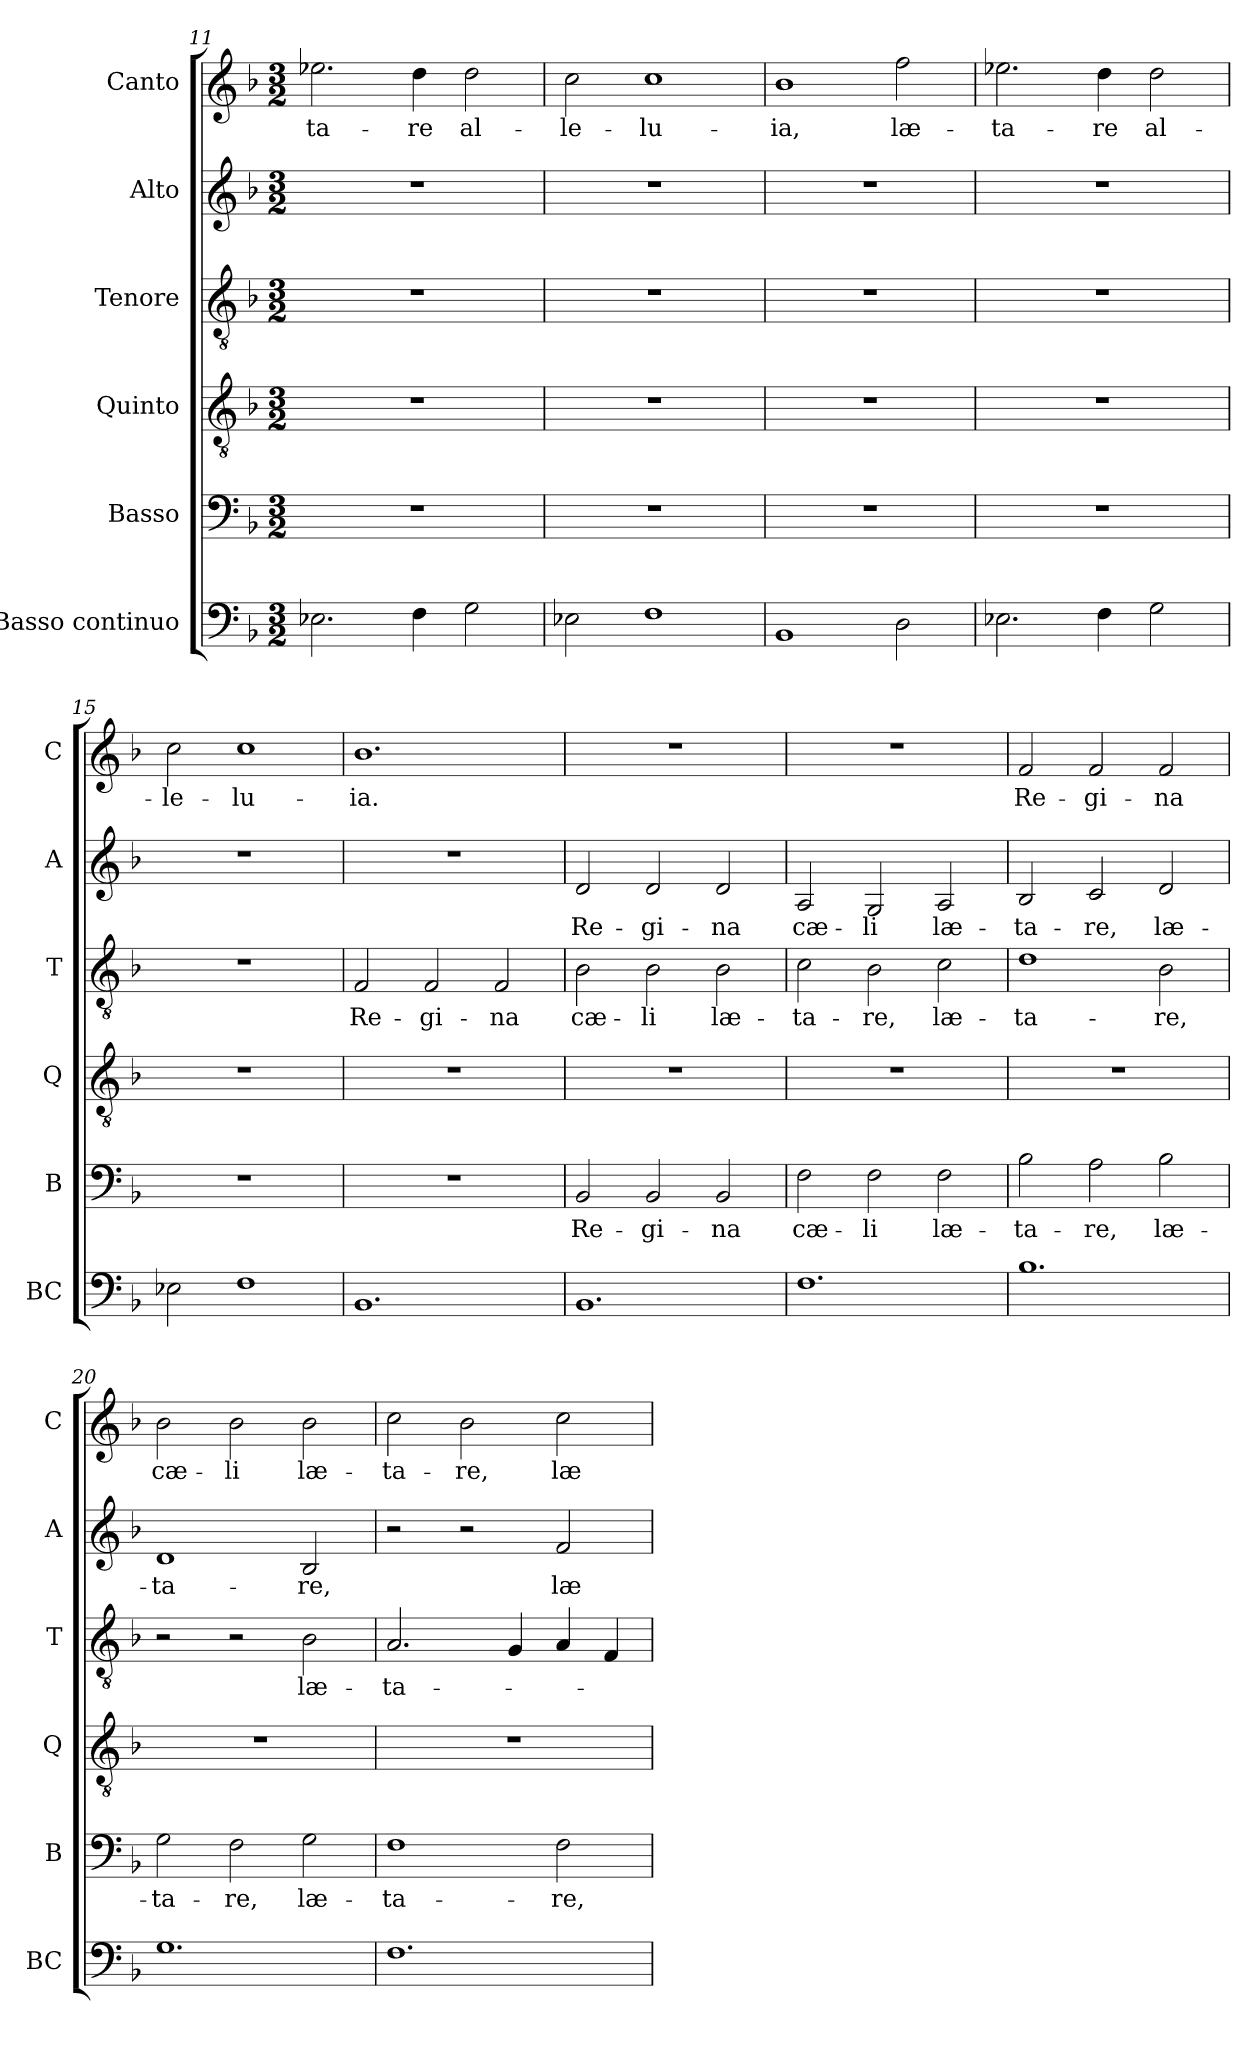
**kern	**kern	**text	**kern	**kern	**text	**kern	**text	**kern	**text
*part6	*part5	*part5	*part4	*part3	*part3	*part2	*part2	*part1	*part1
*staff6	*staff5	*staff5	*staff4	*staff3	*staff3	*staff2	*staff2	*staff1	*staff1
*I"Basso continuo	*I"Basso	*	*I"Quinto	*I"Tenore	*	*I"Alto	*	*I"Canto	*
*I'BC	*I'B	*	*I'Q	*I'T	*	*I'A	*	*I'C	*
*clefF4	*clefF4	*	*clefGv2	*clefGv2	*	*clefG2	*	*clefG2	*
*k[b-]	*k[b-]	*	*k[b-]	*k[b-]	*	*k[b-]	*	*k[b-]	*
*F:	*F:	*	*F:	*F:	*	*F:	*	*F:	*
*M3/2	*M3/2	*	*M3/2	*M3/2	*	*M3/2	*	*M3/2	*
=11	=11	=11	=11	=11	=11	=11	=11	=11	=11
!	!	!	!	!	!	!	!	!	!LO:LY:b
2.E-X\	1.r	.	1.r	1.r	.	1.r	.	2.ee-X\	-ta-
!	!	!	!	!	!	!	!	!	!LO:LY:b
4F\	.	.	.	.	.	.	.	4dd\	-re
!	!	!	!	!	!	!	!	!	!LO:LY:b
2G\	.	.	.	.	.	.	.	2dd\	al-
=12	=12	=12	=12	=12	=12	=12	=12	=12	=12
!	!	!	!	!	!	!	!	!	!LO:LY:b
2E-X\	1.r	.	1.r	1.r	.	1.r	.	2cc\	-le-
!	!	!	!	!	!	!	!	!	!LO:LY:b
1F	.	.	.	.	.	.	.	1cc	-lu-
=13	=13	=13	=13	=13	=13	=13	=13	=13	=13
!	!	!	!	!	!	!	!	!	!LO:LY:b
1BB-	1.r	.	1.r	1.r	.	1.r	.	1b-	-ia,
!	!	!	!	!	!	!	!	!	!LO:LY:b
2D\	.	.	.	.	.	.	.	2ff\	læ-
=14	=14	=14	=14	=14	=14	=14	=14	=14	=14
!	!	!	!	!	!	!	!	!	!LO:LY:b
2.E-X\	1.r	.	1.r	1.r	.	1.r	.	2.ee-X\	-ta-
!	!	!	!	!	!	!	!	!	!LO:LY:b
4F\	.	.	.	.	.	.	.	4dd\	-re
!	!	!	!	!	!	!	!	!	!LO:LY:b
2G\	.	.	.	.	.	.	.	2dd\	al-
!!LO:LB:g=z
=15	=15	=15	=15	=15	=15	=15	=15	=15	=15
!	!	!	!	!	!	!	!	!	!LO:LY:b
2E-X\	1.r	.	1.r	1.r	.	1.r	.	2cc\	-le-
!	!	!	!	!	!	!	!	!	!LO:LY:b
1F	.	.	.	.	.	.	.	1cc	-lu-
=16	=16	=16	=16	=16	=16	=16	=16	=16	=16
!	!	!	!	!	!LO:LY:b	!	!	!	!LO:LY:b
1.BB-	1.r	.	1.r	2F/	Re-	1.r	.	1.b-	-ia.
!	!	!	!	!	!LO:LY:b	!	!	!	!
.	.	.	.	2F/	-gi-	.	.	.	.
!	!	!	!	!	!LO:LY:b	!	!	!	!
.	.	.	.	2F/	-na	.	.	.	.
=17	=17	=17	=17	=17	=17	=17	=17	=17	=17
!	!	!LO:LY:b	!	!	!LO:LY:b	!	!LO:LY:b	!	!
1.BB-	2BB-/	Re-	1.r	2B-\	cæ-	2d/	Re-	1.r	.
!	!	!LO:LY:b	!	!	!LO:LY:b	!	!LO:LY:b	!	!
.	2BB-/	-gi-	.	2B-\	-li	2d/	-gi-	.	.
!	!	!LO:LY:b	!	!	!LO:LY:b	!	!LO:LY:b	!	!
.	2BB-/	-na	.	2B-\	læ-	2d/	-na	.	.
=18	=18	=18	=18	=18	=18	=18	=18	=18	=18
!	!	!LO:LY:b	!	!	!LO:LY:b	!	!LO:LY:b	!	!
1.F	2F\	cæ-	1.r	2c\	-ta-	2A/	cæ-	1.r	.
!	!	!LO:LY:b	!	!	!LO:LY:b	!	!LO:LY:b	!	!
.	2F\	-li	.	2B-\	-re,	2G/	-li	.	.
!	!	!LO:LY:b	!	!	!LO:LY:b	!	!LO:LY:b	!	!
.	2F\	læ-	.	2c\	læ-	2A/	læ-	.	.
=19	=19	=19	=19	=19	=19	=19	=19	=19	=19
!	!	!LO:LY:b	!	!	!LO:LY:b	!	!LO:LY:b	!	!LO:LY:b
1.B-	2B-\	-ta-	1.r	1d	-ta-	2B-/	-ta-	2f/	Re-
!	!	!LO:LY:b	!	!	!	!	!LO:LY:b	!	!LO:LY:b
.	2A\	-re,	.	.	.	2c/	-re,	2f/	-gi-
!	!	!LO:LY:b	!	!	!LO:LY:b	!	!LO:LY:b	!	!LO:LY:b
.	2B-\	læ-	.	2B-\	-re,	2d/	læ-	2f/	-na
=20	=20	=20	=20	=20	=20	=20	=20	=20	=20
!	!	!LO:LY:b	!	!	!	!	!LO:LY:b	!	!LO:LY:b
1.G	2G\	-ta-	1.r	2r	.	1d	-ta-	2b-\	cæ-
!	!	!LO:LY:b	!	!	!	!	!	!	!LO:LY:b
.	2F\	-re,	.	2r	.	.	.	2b-\	-li
!	!	!LO:LY:b	!	!	!LO:LY:b	!	!LO:LY:b	!	!LO:LY:b
.	2G\	læ-	.	2B-\	læ-	2B-/	-re,	2b-\	læ-
=21	=21	=21	=21	=21	=21	=21	=21	=21	=21
!	!	!LO:LY:b	!	!	!LO:LY:b	!	!	!	!LO:LY:b
1.F	1F	-ta-	1.r	2.A/	-ta-	2r	.	2cc\	-ta-
!	!	!	!	!	!	!	!	!	!LO:LY:b
.	.	.	.	.	.	2r	.	2b-\	-re,
.	.	.	.	4G/	.	.	.	.	.
!	!	!LO:LY:b	!	!	!	!	!LO:LY:b	!	!LO:LY:b
.	2F\	-re,	.	4A/	.	2f/	læ-	2cc\	læ-
.	.	.	.	4F/	.	.	.	.	.
=	=	=	=	=	=	=	=	=	=
*-	*-	*-	*-	*-	*-	*-	*-	*-	*-
